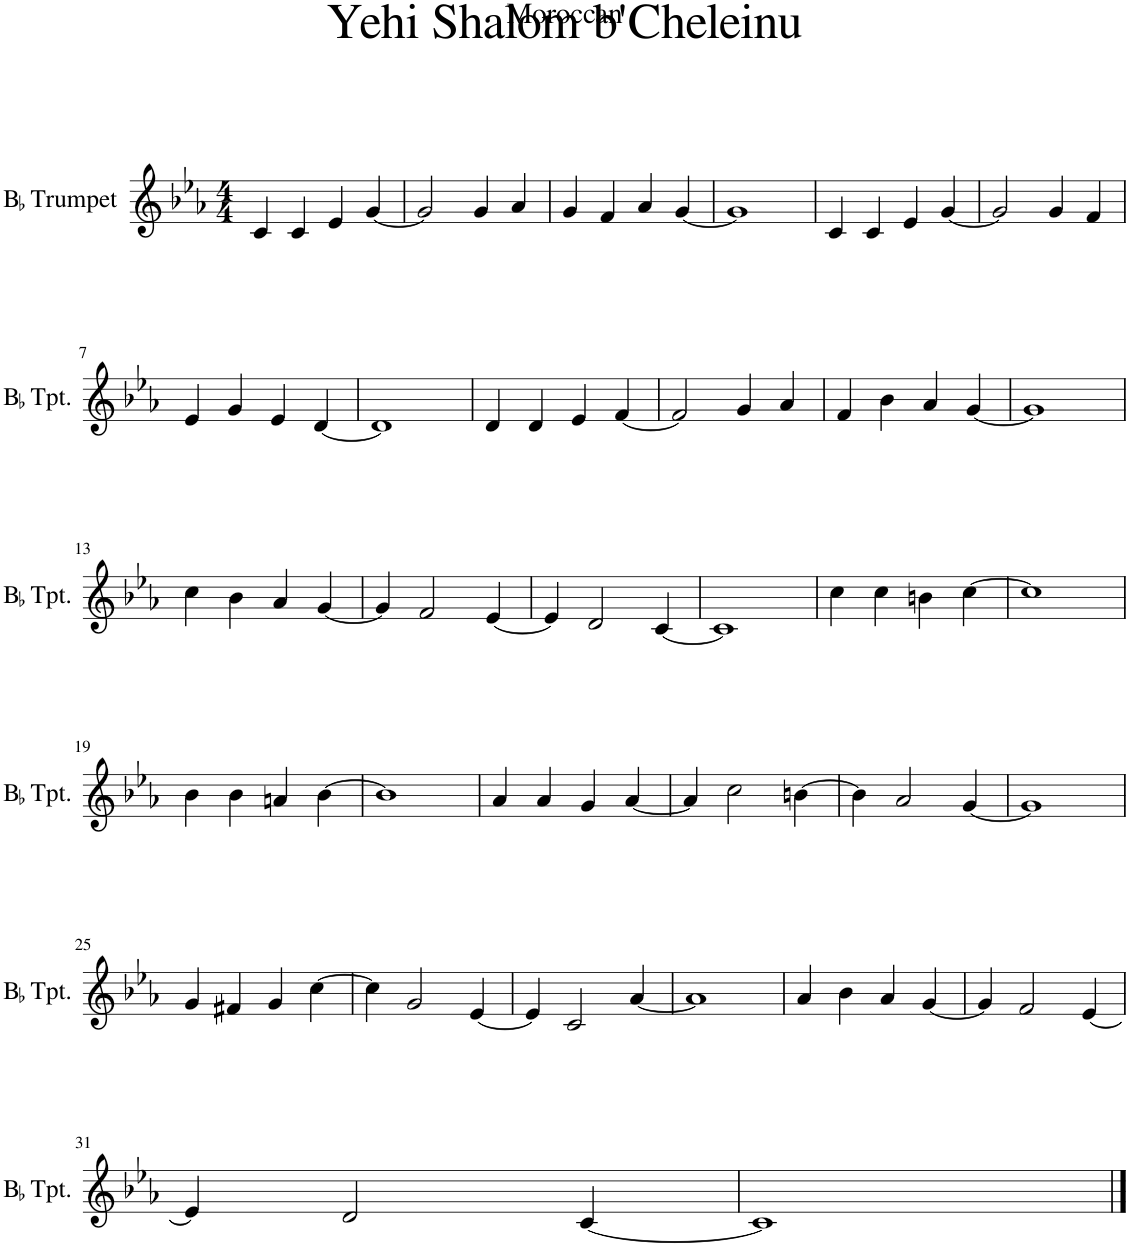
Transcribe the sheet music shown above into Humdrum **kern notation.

**kern
*part1
*staff1
*I"BaccidentalFlat Trumpet
*I'BaccidentalFlat Tpt.
*clefG2
*Trd1c2
*k[b-e-a-]
*M4/4
=1
4c/
4c/
4e-/
[4g/
=2
2g/]
4g/
4a-/
=3
4g/
4f/
4a-/
[4g/
=4
1g]
=5
4c/
4c/
4e-/
[4g/
=6
2g/]
4g/
4f/
!!LO:LB:g=z
=7
4e-/
4g/
4e-/
[4d/
=8
1d]
=9
4d/
4d/
4e-/
[4f/
=10
2f/]
4g/
4a-/
=11
4f/
4b-\
4a-/
[4g/
=12
1g]
!!LO:LB:g=z
=13
4cc\
4b-\
4a-/
[4g/
=14
4g/]
2f/
[4e-/
=15
4e-/]
2d/
[4c/
=16
1c]
=17
4cc\
4cc\
4bn\
[4cc\
=18
1cc]
!!LO:LB:g=z
=19
4b-\
4b-\
4an/
[4b-\
=20
1b-]
=21
4a-/
4a-/
4g/
[4a-/
=22
4a-/]
2cc\
[4bn\
=23
4b\]
2a-/
[4g/
=24
1g]
!!LO:LB:g=z
=25
4g/
4f#X/
4g/
[4cc\
=26
4cc\]
2g/
[4e-/
=27
4e-/]
2c/
[4a-/
=28
1a-]
=29
4a-/
4b-\
4a-/
[4g/
=30
4g/]
2f/
[4e-/
!!LO:LB:g=z
=31
4e-/]
2d/
[4c/
=32
1c]
==
*-
